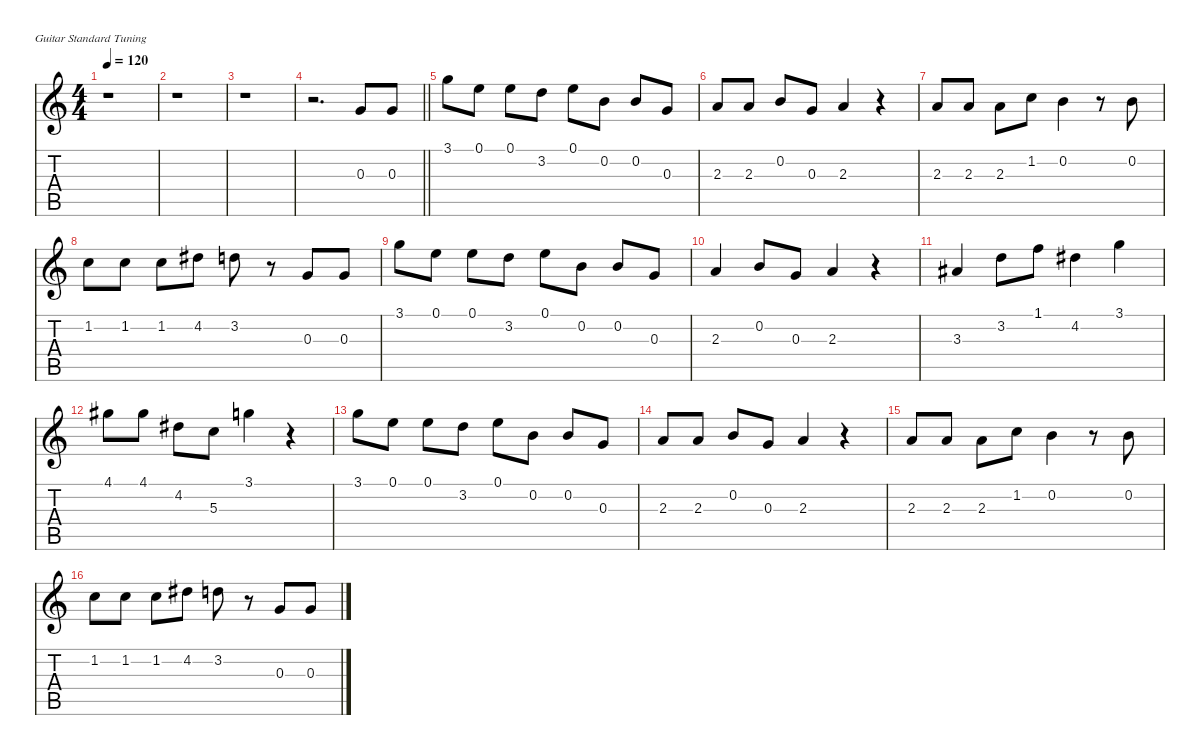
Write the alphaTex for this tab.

\defaultSystemsLayout 4
\hideDynamics
\bracketExtendMode nobrackets
\singleTrackTrackNamePolicy hidden
\multiTrackTrackNamePolicy hidden
\otherSystemsTrackNameOrientation horizontal
\track ("Theme" "od.guit.") {mute instrument overdrivenguitar}
\staff {score tabs}
\tuning (E4 B3 G3 D3 A2 E2)
\ts (4 4)
\tempo 120
\clef g2
\ks c
r.1{dy f instrument overdrivenguitar beam Down} |
r.1{beam Down} |
r.1{beam Down} |
\barLineRight lightlight
r.2{d beam Down} 0.3.8{beam Up} 0.3.8{beam Up} |
3.1.8{beam Down} 0.1.8{beam Down} 0.1.8{beam Down} 3.2.8{beam Down} 0.1.8{beam Down} 0.2.8{beam Down} 0.2.8{beam Up} 0.3.8{beam Up} |
2.3.8{beam Up} 2.3.8{beam Up} 0.2.8{beam Up} 0.3.8{beam Up} 2.3.4{beam Up} r.4{beam Up} |
2.3.8{beam Up} 2.3.8{beam Up} 2.3.8{beam Down} 1.2.8{beam Down} 0.2.4{beam Down} r.8{beam Down} 0.2.8{beam Down} |
1.2.8{beam Down} 1.2.8{beam Down} 1.2.8{beam Down} 4.2{acc #}.8{beam Down} 3.2.8{beam Down} r.8{beam Down} 0.3.8{beam Up} 0.3.8{beam Up} |
3.1.8{beam Down} 0.1.8{beam Down} 0.1.8{beam Down} 3.2.8{beam Down} 0.1.8{beam Down} 0.2.8{beam Down} 0.2.8{beam Up} 0.3.8{beam Up} |
2.3.4{beam Up} 0.2.8{beam Up} 0.3.8{beam Up} 2.3.4{beam Up} r.4{beam Up} |
3.3{acc #}.4{beam Up} 3.2.8{beam Down} 1.1.8{beam Down} 4.2{acc #}.4{beam Down} 3.1.4{beam Down} |
4.1{acc #}.8{beam Down} 4.1{acc #}.8{beam Down} 4.2{acc #}.8{beam Down} 5.3.8{beam Down} 3.1.4{beam Down} r.4{beam Down} |
3.1.8{beam Down} 0.1.8{beam Down} 0.1.8{beam Down} 3.2.8{beam Down} 0.1.8{beam Down} 0.2.8{beam Down} 0.2.8{beam Up} 0.3.8{beam Up} |
2.3.8{beam Up} 2.3.8{beam Up} 0.2.8{beam Up} 0.3.8{beam Up} 2.3.4{beam Up} r.4{beam Up} |
2.3.8{beam Up} 2.3.8{beam Up} 2.3.8{beam Down} 1.2.8{beam Down} 0.2.4{beam Down} r.8{beam Down} 0.2.8{beam Down} |
1.2.8{beam Down} 1.2.8{beam Down} 1.2.8{beam Down} 4.2{acc #}.8{beam Down} 3.2.8{beam Down} r.8{beam Down} 0.3.8{beam Up} 0.3.8{beam Up}
